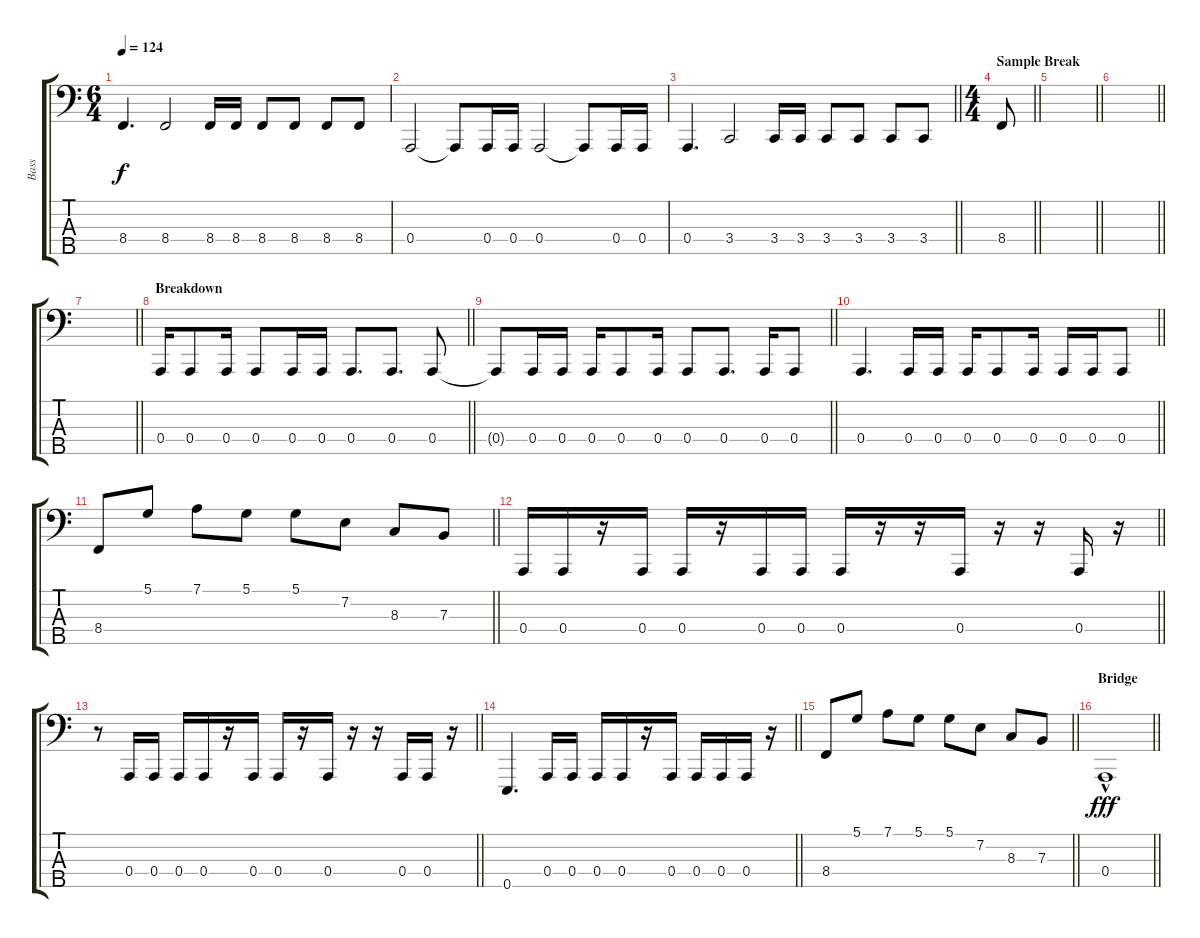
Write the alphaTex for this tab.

\track ("Bass" "Bass") {instrument electricbasspick}
\staff {score tabs}
\tuning (D2 A1 E1 A0 E0) {hide}
\ts (6 4)
\tempo 124
\clef f4
\ks c
8.4.4{d dy f} 8.4.2 8.4.16 8.4.16 8.4.8 8.4.8 8.4.8 8.4.8 |
0.4.2 0.4{t}.8 0.4.16 0.4.16 0.4.2 0.4{t}.8 0.4.16 0.4.16 |
\barLineRight lightlight
0.4.4{d} 3.4.2 3.4.16 3.4.16 3.4.8 3.4.8 3.4.8 3.4.8 |
\ts (4 4)
\section ("" "Sample Break")
\barLineRight lightlight
8.4.8 |
\barLineRight lightlight
|
\barLineRight lightlight
|
\barLineRight lightlight
|
\section ("" "Breakdown")
\barLineRight lightlight
0.4.16 0.4.8 0.4.16 0.4.8 0.4.16 0.4.16 0.4.8{d} 0.4.8{d} 0.4.8 |
\barLineRight lightlight
0.4{t}.8 0.4.16 0.4.16 0.4.16 0.4.8 0.4.16 0.4.8 0.4.8{d} 0.4.16 0.4.8 |
\barLineRight lightlight
0.4.4{d} 0.4.16 0.4.16 0.4.16 0.4.8 0.4.16 0.4.16 0.4.16 0.4.8 |
\barLineRight lightlight
8.4.8 5.1.8 7.1.8 5.1.8 5.1.8 7.2.8 8.3.8 7.3.8 |
\barLineRight lightlight
0.4.16 0.4.16 r.16 0.4.16 0.4.16 r.16 0.4.16 0.4.16 0.4.16 r.16 r.16 0.4.16 r.16 r.16 0.4.16 r.16 |
\barLineRight lightlight
r.8 0.4.16 0.4.16 0.4.16 0.4.16 r.16 0.4.16 0.4.16 r.16 0.4.16 r.16 r.16 0.4.16 0.4.16 r.16 |
\barLineRight lightlight
0.5.4{d} 0.4.16 0.4.16 0.4.16 0.4.16 r.16 0.4.16 0.4.16 0.4.16 0.4.16 r.16 |
\barLineRight lightlight
8.4.8 5.1.8 7.1.8 5.1.8 5.1.8 7.2.8 8.3.8 7.3.8 |
\section ("" "Bridge")
\barLineRight lightlight
0.4{hac}.1{dy fff}
